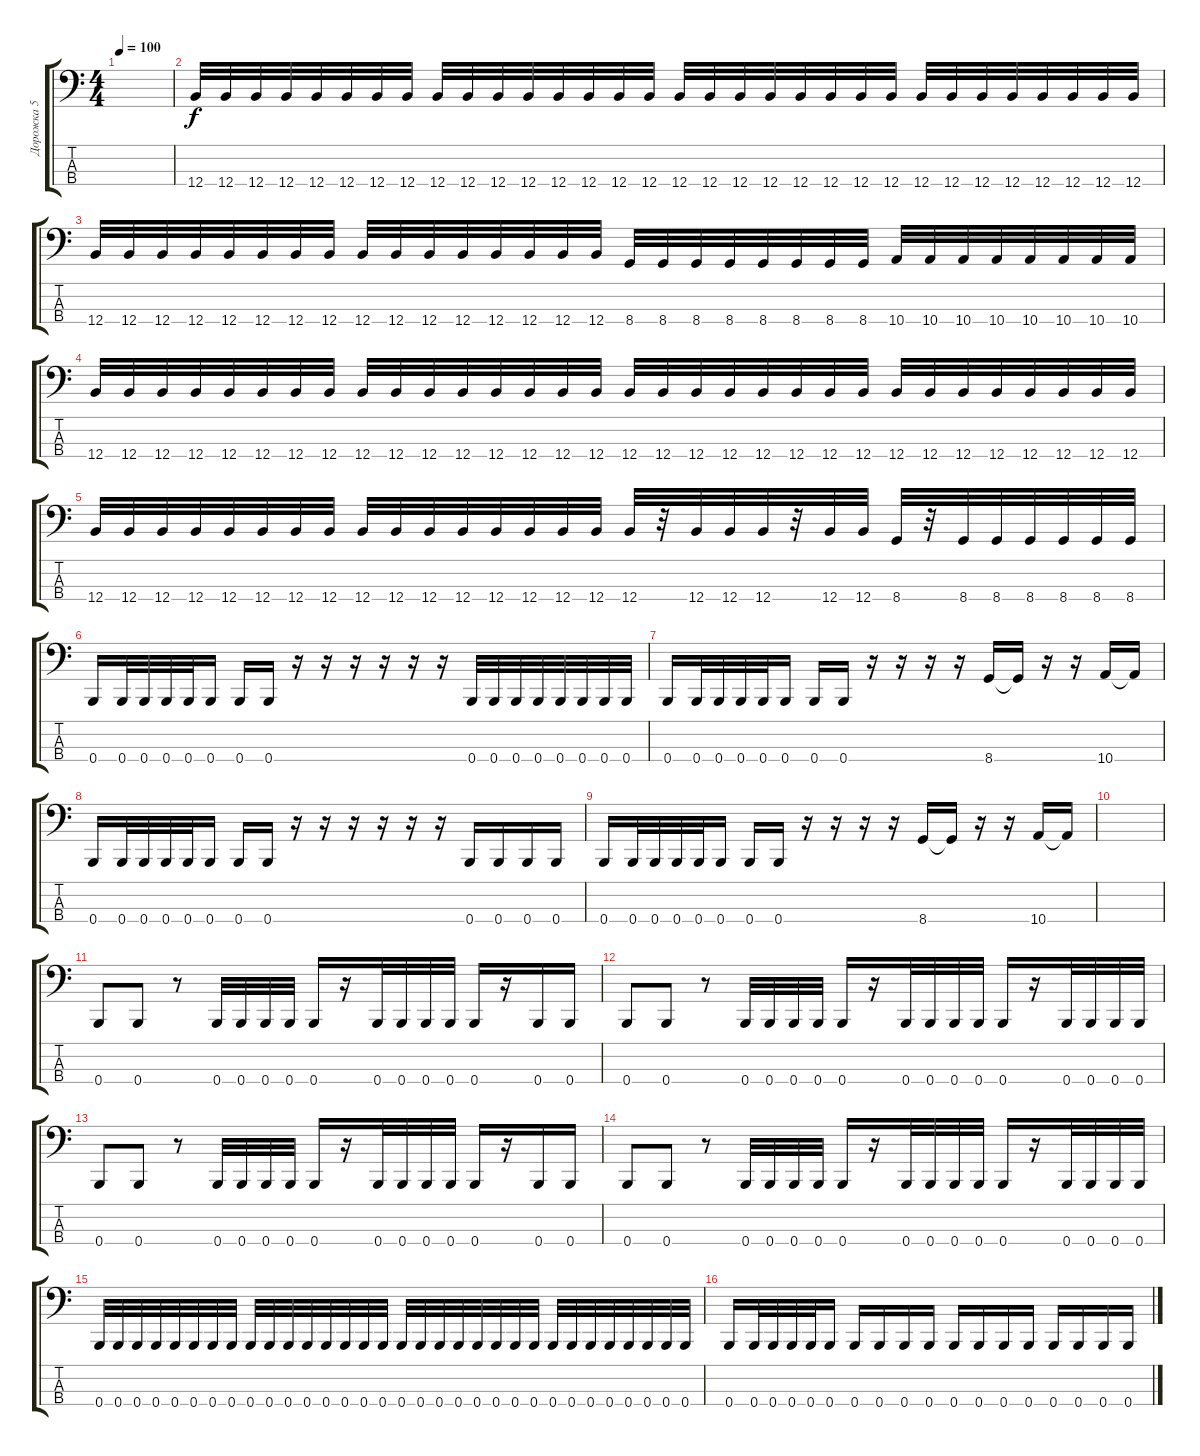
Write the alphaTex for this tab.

\track ("Дорожка 5" "Дорожка 5") {instrument slapbass1}
\staff {score tabs}
\tuning (E2 B1 Gb1 B0) {hide}
\ts (4 4)
\tempo 100
\clef f4
\ks c
|
12.4.32 12.4.32 12.4.32 12.4.32 12.4.32 12.4.32 12.4.32 12.4.32 12.4.32 12.4.32 12.4.32 12.4.32 12.4.32 12.4.32 12.4.32 12.4.32 12.4.32 12.4.32 12.4.32 12.4.32 12.4.32 12.4.32 12.4.32 12.4.32 12.4.32 12.4.32 12.4.32 12.4.32 12.4.32 12.4.32 12.4.32 12.4.32 |
12.4.32 12.4.32 12.4.32 12.4.32 12.4.32 12.4.32 12.4.32 12.4.32 12.4.32 12.4.32 12.4.32 12.4.32 12.4.32 12.4.32 12.4.32 12.4.32 8.4.32 8.4.32 8.4.32 8.4.32 8.4.32 8.4.32 8.4.32 8.4.32 10.4.32 10.4.32 10.4.32 10.4.32 10.4.32 10.4.32 10.4.32 10.4.32 |
12.4.32 12.4.32 12.4.32 12.4.32 12.4.32 12.4.32 12.4.32 12.4.32 12.4.32 12.4.32 12.4.32 12.4.32 12.4.32 12.4.32 12.4.32 12.4.32 12.4.32 12.4.32 12.4.32 12.4.32 12.4.32 12.4.32 12.4.32 12.4.32 12.4.32 12.4.32 12.4.32 12.4.32 12.4.32 12.4.32 12.4.32 12.4.32 |
12.4.32 12.4.32 12.4.32 12.4.32 12.4.32 12.4.32 12.4.32 12.4.32 12.4.32 12.4.32 12.4.32 12.4.32 12.4.32 12.4.32 12.4.32 12.4.32 12.4.32 r.32 12.4.32 12.4.32 12.4.32 r.32 12.4.32 12.4.32 8.4.32 r.32 8.4.32 8.4.32 8.4.32 8.4.32 8.4.32 8.4.32 |
0.4.16 0.4.32 0.4.32 0.4.32 0.4.32 0.4.16 0.4.16 0.4.16 r.16 r.16 r.16 r.16 r.16 r.16 0.4.32 0.4.32 0.4.32 0.4.32 0.4.32 0.4.32 0.4.32 0.4.32 |
0.4.16 0.4.32 0.4.32 0.4.32 0.4.32 0.4.16 0.4.16 0.4.16 r.16 r.16 r.16 r.16 8.4.16 8.4{t}.16 r.16 r.16 10.4.16 10.4{t}.16 |
0.4.16 0.4.32 0.4.32 0.4.32 0.4.32 0.4.16 0.4.16 0.4.16 r.16 r.16 r.16 r.16 r.16 r.16 0.4.16 0.4.16 0.4.16 0.4.16 |
0.4.16 0.4.32 0.4.32 0.4.32 0.4.32 0.4.16 0.4.16 0.4.16 r.16 r.16 r.16 r.16 8.4.16 8.4{t}.16 r.16 r.16 10.4.16 10.4{t}.16 |
|
0.4.8{instrument slapbass1} 0.4.8 r.8 0.4.32 0.4.32 0.4.32 0.4.32 0.4.16 r.16 0.4.32 0.4.32 0.4.32 0.4.32 0.4.16 r.16 0.4.16 0.4.16 |
0.4.8{instrument slapbass1} 0.4.8 r.8 0.4.32 0.4.32 0.4.32 0.4.32 0.4.16 r.16 0.4.32 0.4.32 0.4.32 0.4.32 0.4.16 r.16 0.4.32 0.4.32 0.4.32 0.4.32 |
0.4.8{instrument slapbass1} 0.4.8 r.8 0.4.32 0.4.32 0.4.32 0.4.32 0.4.16 r.16 0.4.32 0.4.32 0.4.32 0.4.32 0.4.16 r.16 0.4.16 0.4.16 |
0.4.8{instrument slapbass1} 0.4.8 r.8 0.4.32 0.4.32 0.4.32 0.4.32 0.4.16 r.16 0.4.32 0.4.32 0.4.32 0.4.32 0.4.16 r.16 0.4.32 0.4.32 0.4.32 0.4.32 |
0.4.32 0.4.32 0.4.32 0.4.32 0.4.32 0.4.32 0.4.32 0.4.32 0.4.32 0.4.32 0.4.32 0.4.32 0.4.32 0.4.32 0.4.32 0.4.32 0.4.32 0.4.32 0.4.32 0.4.32 0.4.32 0.4.32 0.4.32 0.4.32 0.4.32 0.4.32 0.4.32 0.4.32 0.4.32 0.4.32 0.4.32 0.4.32 |
0.4.16 0.4.32 0.4.32 0.4.32 0.4.32 0.4.16 0.4.16 0.4.16 0.4.16 0.4.16 0.4.16 0.4.16 0.4.16 0.4.16 0.4.16 0.4.16 0.4.16 0.4.16
